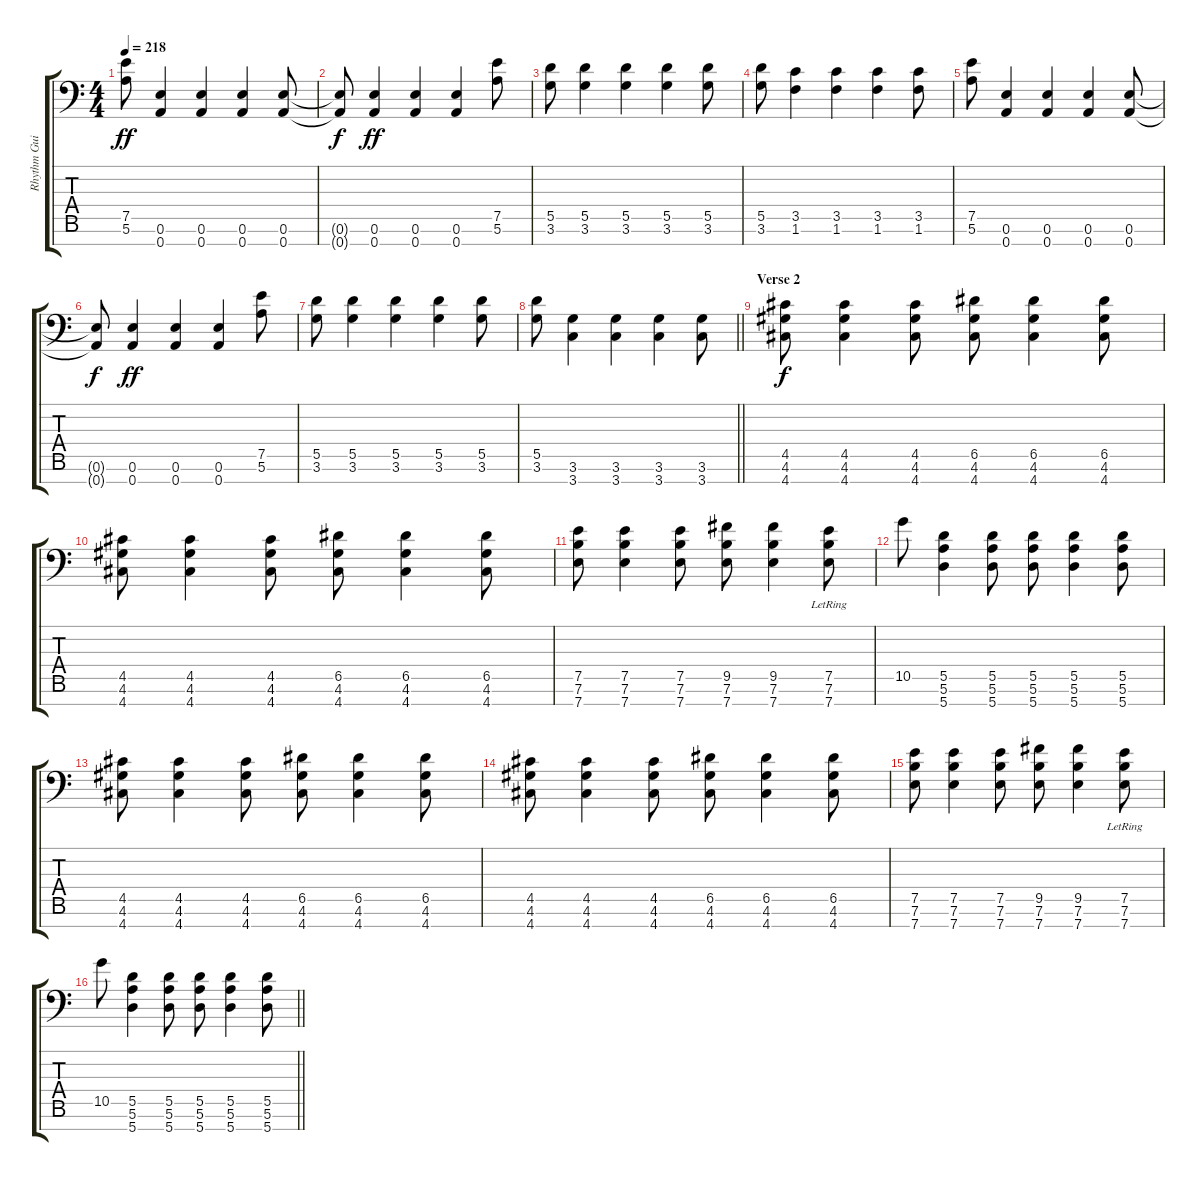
\track ("Rhythm Guitar 1" "Rhythm Gui") {instrument distortionguitar}
\staff {score tabs}
\tuning (E4 B3 G3 D3 A2 E2 A1) {hide}
\ts (4 4)
\tempo 218
\clef f4
\ks c
(7.5 5.6).8{dy ff} (0.6 0.7).4 (0.6 0.7).4 (0.6 0.7).4 (0.6 0.7).8 |
(0.6{t} 0.7{t}).8{dy f} (0.6 0.7).4{dy ff} (0.6 0.7).4 (0.6 0.7).4 (7.5 5.6).8 |
(5.5 3.6).8 (5.5 3.6).4 (5.5 3.6).4 (5.5 3.6).4 (5.5 3.6).8 |
(5.5 3.6).8 (3.5 1.6).4 (3.5 1.6).4 (3.5 1.6).4 (3.5 1.6).8 |
(7.5 5.6).8 (0.6 0.7).4 (0.6 0.7).4 (0.6 0.7).4 (0.6 0.7).8 |
(0.6{t} 0.7{t}).8{dy f} (0.6 0.7).4{dy ff} (0.6 0.7).4 (0.6 0.7).4 (7.5 5.6).8 |
(5.5 3.6).8 (5.5 3.6).4 (5.5 3.6).4 (5.5 3.6).4 (5.5 3.6).8 |
\barLineRight lightlight
(5.5 3.6).8 (3.6 3.7).4 (3.6 3.7).4 (3.6 3.7).4 (3.6 3.7).8 |
\section ("" "Verse 2")
(4.5 4.6 4.7).8{dy f} (4.5 4.6 4.7).4 (4.5 4.6 4.7).8 (6.5 4.6 4.7).8 (6.5 4.6 4.7).4 (6.5 4.6 4.7).8 |
(4.5 4.6 4.7).8 (4.5 4.6 4.7).4 (4.5 4.6 4.7).8 (6.5 4.6 4.7).8 (6.5 4.6 4.7).4 (6.5 4.6 4.7).8 |
(7.5 7.6 7.7).8 (7.5 7.6 7.7).4 (7.5 7.6 7.7).8 (9.5 7.6 7.7).8 (9.5 7.6 7.7).4 (7.5 7.6{lr} 7.7{lr}).8 |
10.5.8 (5.5 5.6 5.7).4 (5.5 5.6 5.7).8 (5.5 5.6 5.7).8 (5.5 5.6 5.7).4 (5.5 5.6 5.7).8 |
(4.5 4.6 4.7).8 (4.5 4.6 4.7).4 (4.5 4.6 4.7).8 (6.5 4.6 4.7).8 (6.5 4.6 4.7).4 (6.5 4.6 4.7).8 |
(4.5 4.6 4.7).8 (4.5 4.6 4.7).4 (4.5 4.6 4.7).8 (6.5 4.6 4.7).8 (6.5 4.6 4.7).4 (6.5 4.6 4.7).8 |
(7.5 7.6 7.7).8 (7.5 7.6 7.7).4 (7.5 7.6 7.7).8 (9.5 7.6 7.7).8 (9.5 7.6 7.7).4 (7.5 7.6{lr} 7.7{lr}).8 |
\barLineRight lightlight
10.5.8 (5.5 5.6 5.7).4 (5.5 5.6 5.7).8 (5.5 5.6 5.7).8 (5.5 5.6 5.7).4 (5.5 5.6 5.7).8
